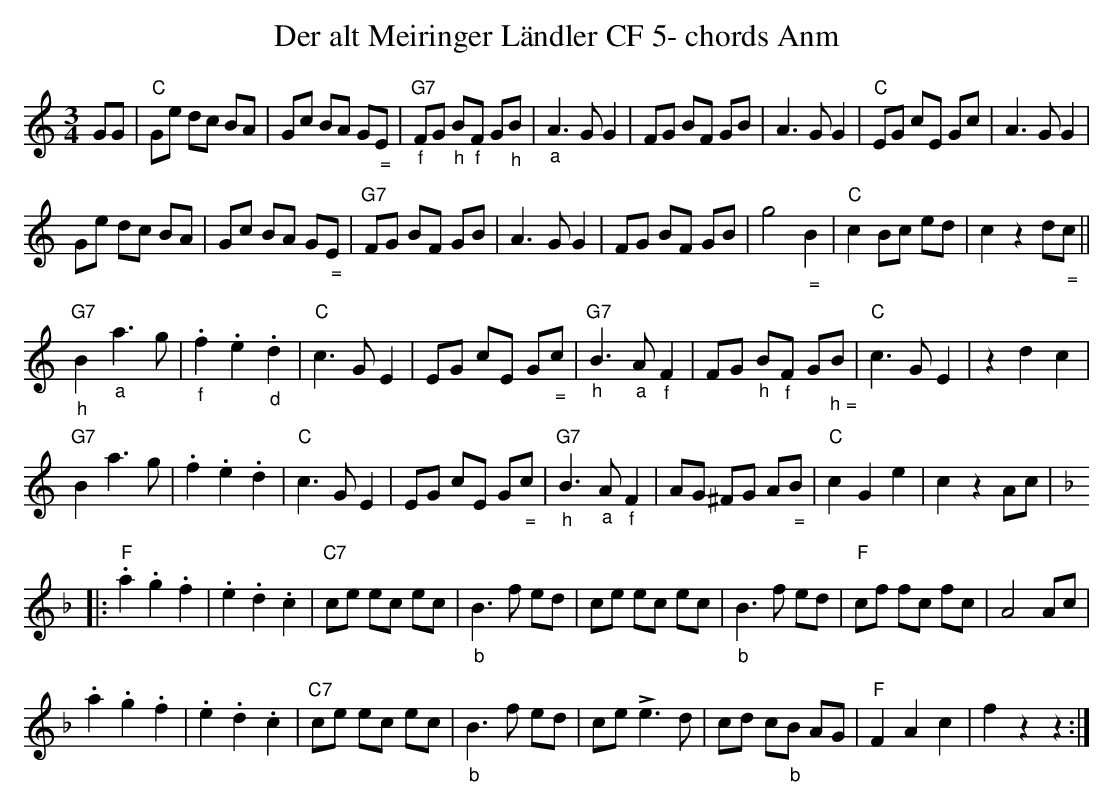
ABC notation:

X:1
T:Der alt Meiringer L\"andler CF 5- chords Anm
M:3/4
L:1/8
K:Cmaj%%MIDI gchordon
GG | "C"Ge dc BA | Gc BA G"_ ="E | "G7""_f"FG "_h"B"_f"F G"_h"B | "_a"A3GG2 | FG BF GB | A3GG2 | "C"EG cE Gc | A3GG2 |
Ge dc BA | Gc BA G"_ ="E | "G7"FG BF GB | A3GG2 | FG BF GB | g4"_ ="B2 | "C"c2 Bc ed | c2z2d"_ ="c ||
"G7""_h"B2"_a"a3g | "_f".f2.e2"_d".d2 | "C"c3GE2 | EG cE G"_ ="c | "G7""_h"B3"_a"A"_f"F2 | FG "_h"B"_f"F G"_ h ="B | "C"c3GE2 | z2d2c2 |
"G7"B2a3g | .f2.e2.d2 | "C"c3GE2 | EG cE G"_ ="c | "G7""_h"B3"_a"A"_f"F2 | AG ^FG A"_ ="B | "C"c2G2e2 | c2z2Ac | [K:Fmaj]
|: "F".a2.g2.f2 | .e2.d2.c2 | "C7"ce ec ec | "_b"B3f ed | ce ec ec | "_b"B3f ed | "F"cf fc fc | A4Ac |
.a2.g2.f2 | .e2.d2.c2 | "C7"ce ec ec | "_b"B3f ed | ce !>!e3d | cd c"_b"B AG | "F"F2A2c2 | f2z2z2 :|
